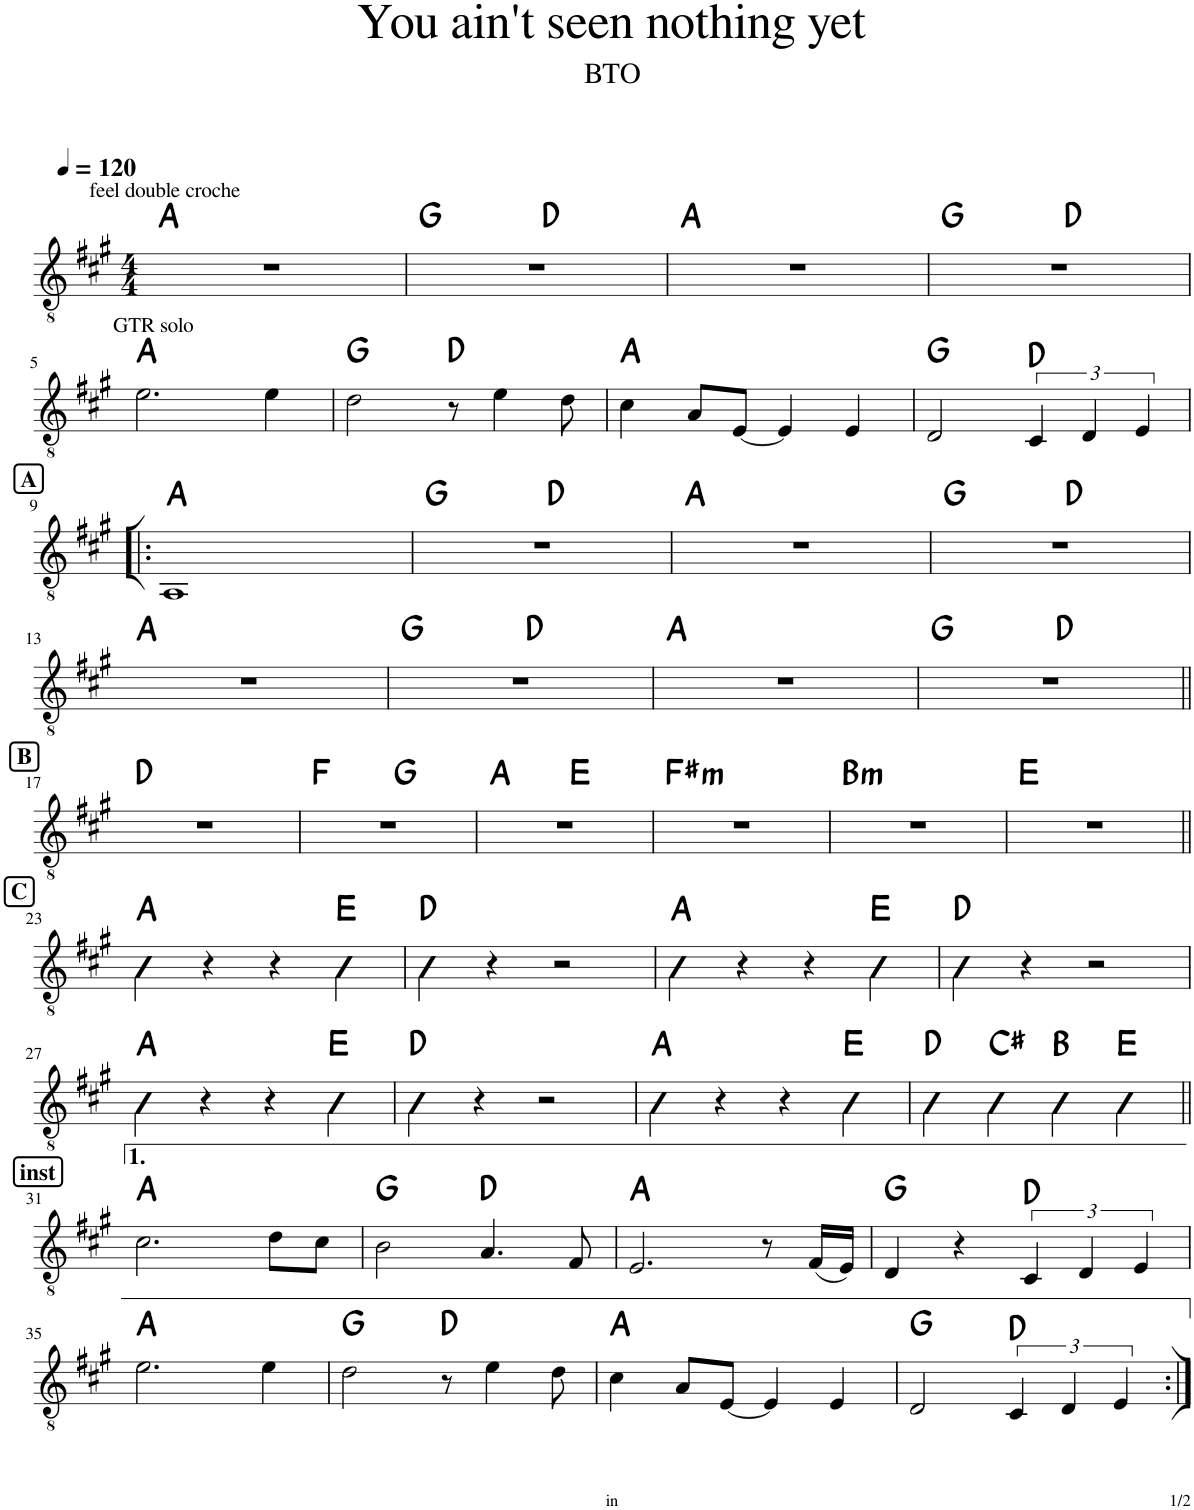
**kern	**harte
*part1	*part1
*staff1	*
*I"Classical Guitar	*
*I'Guit.	*
*clefGv2	*
*k[f#c#g#]	*
*M4/4	*
*MM120	*
=1	=1
!LO:TX:a:t=feel double croche	!
1r	A:maj
=2	=2
*^	*
1r	2ryy	G:maj
.	2ryy	D:maj
*v	*v	*
=3	=3
1r	A:maj
=4	=4
*^	*
1r	2ryy	G:maj
.	2ryy	D:maj
!!LO:LB:g=z	!!
=5	=5	=5
!LO:TX:a:t=GTR solo	!	!
*v	*v	*
2.e\	A:maj
4e\	.
=6	=6
2d\	G:maj
8r	D:maj
4e\	.
8d\	.
=7	=7
4c#\	A:maj
8A/L	.
[8E/J	.
4E/]	.
4E/	.
=8	=8
2D/	G:maj
6C#/	D:maj
6D/	.
6E/	.
!!LO:LB:g=z
!!LO:REH:place=s1:a:B:cj:fs=11:t=A
=9!|:	=9!|:
1AA	A:maj
=10	=10
*^	*
1r	2ryy	G:maj
.	2ryy	D:maj
*v	*v	*
=11	=11
1r	A:maj
=12	=12
*^	*
1r	2ryy	G:maj
.	2ryy	D:maj
*v	*v	*
!!LO:LB:g=z
=13	=13
1r	A:maj
=14	=14
*^	*
1r	2ryy	G:maj
.	2ryy	D:maj
*v	*v	*
=15	=15
1r	A:maj
=16	=16
*^	*
1r	2ryy	G:maj
.	2ryy	D:maj
*v	*v	*
!!LO:LB:g=z
!!LO:REH:place=s1:a:B:cj:fs=11:t=B
=17||	=17||
1r	D:maj
=18	=18
*^	*
1r	2ryy	F:maj
.	2ryy	G:maj
=19	=19	=19
1r	2ryy	A:maj
.	2ryy	E:maj
=20	=20	=20
!	!	!LO:H:kt=m
*v	*v	*
1r	F#:min
=21	=21
!	!LO:H:kt=m
1r	B:min
=22	=22
1r	E:maj
!!LO:LB:g=z
!!LO:REH:place=s1:a:B:cj:fs=11:t=C
=23||	=23||
4A\	A:maj
4r	.
4r	.
4E\	E:maj
=24	=24
4D\	D:maj
4r	.
2r	.
=25	=25
4A\	A:maj
4r	.
4r	.
4E\	E:maj
=26	=26
4D\	D:maj
4r	.
2r	.
!!LO:LB:g=z
=27	=27
4A\	A:maj
4r	.
4r	.
4E\	E:maj
=28	=28
4D\	D:maj
4r	.
2r	.
=29	=29
4A\	A:maj
4r	.
4r	.
4E\	E:maj
=30	=30
4D\	D:maj
4B\	C#:maj
4B\	B:maj
4B\	E:maj
!!LO:LB:g=z
!!LO:REH:place=s1:a:B:cj:fs=11:t=inst
=31||	=31||
2.c#\	A:maj
8d\L	.
8c#\J	.
=32	=32
2B\	G:maj
4.A/	D:maj
8F#/	.
=33	=33
2.E/	A:maj
8r	.
(16F#/LL	.
16E/JJ)	.
=34	=34
4D/	G:maj
4r	.
6C#/	D:maj
6D/	.
6E/	.
!!LO:LB:g=z
=35	=35
2.e\	A:maj
4e\	.
=36	=36
2d\	G:maj
8r	D:maj
4e\	.
8d\	.
=37	=37
4c#\	A:maj
8A/L	.
[8E/J	.
4E/]	.
4E/	.
=38	=38
2D/	G:maj
6C#/	D:maj
6D/	.
6E/	.
=:|!	=:|!
*-	*-
